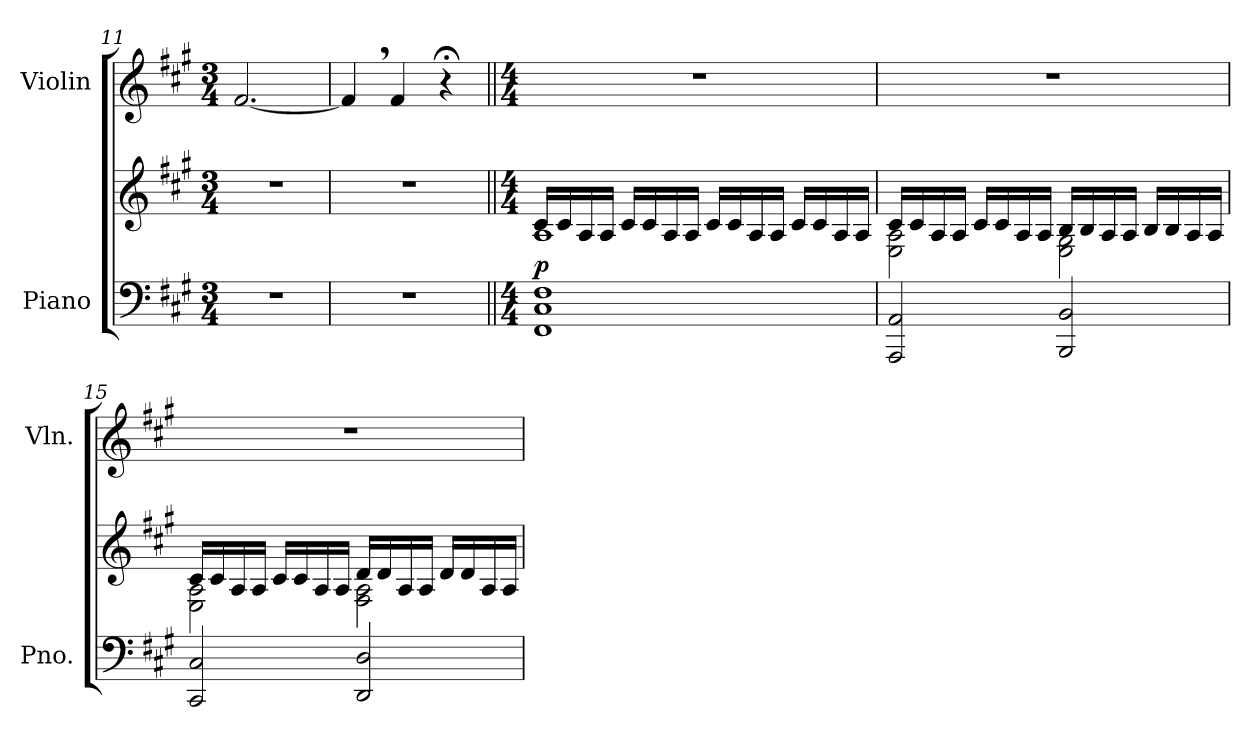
**kern	**kern	**dynam	**kern
*part2	*part2	*part2	*part1
*staff3	*staff2	*staff2/3	*staff1
*I"Piano	*	*	*I"Violin
*I'Pno.	*	*	*I'Vln.
*clefF4	*clefG2	*	*clefG2
*k[f#c#g#]	*k[f#c#g#]	*	*k[f#c#g#]
*M3/4	*M3/4	*	*M3/4
=11	=11	=11	=11
2.r	2.r	.	[2.f#/
!!LO:LB:g=z
=12	=12	=12	=12
2.r	2.r	.	4f#,/]
.	.	.	4f#/
.	.	.	4r;<
=13||	=13||	=13||	=13||
*M4/4	*M4/4	*	*M4/4
*	*	*	*MM75
*	*^	*	*
!	!	!	!LO:DY:a=2	!
1FF# 1C# 1F#	16c#/LL	1A	p	1r
.	16c#/	.	.	.
.	16A/	.	.	.
.	16A/JJ	.	.	.
.	16c#/LL	.	.	.
.	16c#/	.	.	.
.	16A/	.	.	.
.	16A/JJ	.	.	.
.	16c#/LL	.	.	.
.	16c#/	.	.	.
.	16A/	.	.	.
.	16A/JJ	.	.	.
.	16c#/LL	.	.	.
.	16c#/	.	.	.
.	16A/	.	.	.
.	16A/JJ	.	.	.
!!LO:LB:g=z
=14	=14	=14	=14	=14
2AAA/ 2AA/	16c#/LL	2E\ 2A\	.	1r
.	16c#/	.	.	.
.	16A/	.	.	.
.	16A/JJ	.	.	.
.	16c#/LL	.	.	.
.	16c#/	.	.	.
.	16A/	.	.	.
.	16A/JJ	.	.	.
2BBB/ 2BB/	16B/LL	2E\ 2G#\	.	.
.	16B/	.	.	.
.	16A/	.	.	.
.	16A/JJ	.	.	.
.	16B/LL	.	.	.
.	16B/	.	.	.
.	16A/	.	.	.
.	16A/JJ	.	.	.
=15	=15	=15	=15	=15
2CC#/ 2C#/	16c#/LL	2E\ 2A\	.	1r
.	16c#/	.	.	.
.	16A/	.	.	.
.	16A/JJ	.	.	.
.	16c#/LL	.	.	.
.	16c#/	.	.	.
.	16A/	.	.	.
.	16A/JJ	.	.	.
2DD/ 2D/	16d/LL	2F#\ 2A\	.	.
.	16d/	.	.	.
.	16A/	.	.	.
.	16A/JJ	.	.	.
.	16d/LL	.	.	.
.	16d/	.	.	.
.	16A/	.	.	.
.	16A/JJ	.	.	.
*	*v	*v	*	*
=	=	=	=
*-	*-	*-	*-
